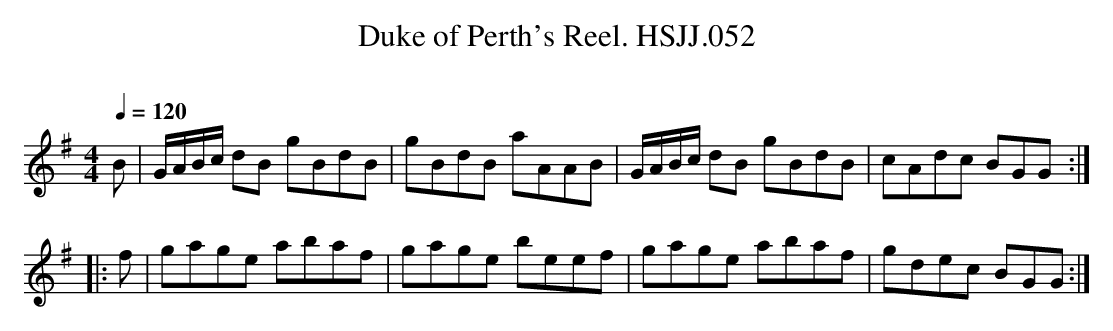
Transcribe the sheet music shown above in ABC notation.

X:1
T:Duke of Perth's Reel. HSJJ.052
M:4/4
L:1/8
Q:1/4=120
O:
K:G
B|G/A/B/c/ dB gBdB|gBdB aAAB|G/A/B/c/ dB gBdB|cAdc BGG:|
|:f|gage abaf|gage beef|gage abaf|gdec BGG:|
